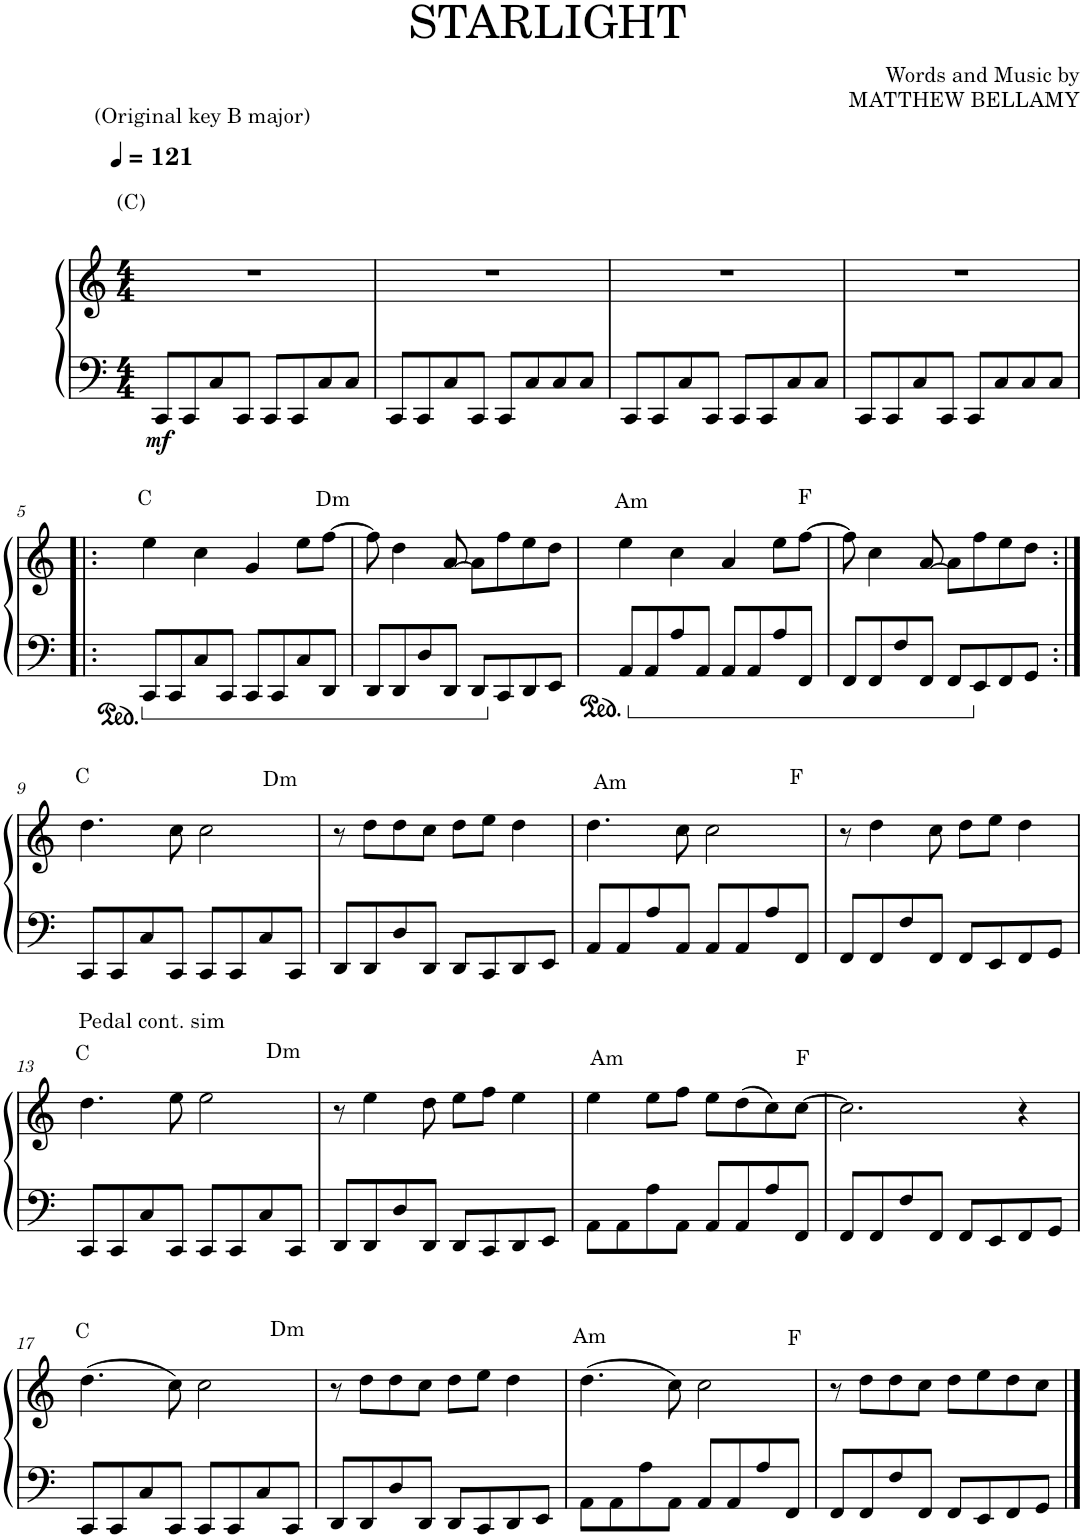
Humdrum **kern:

**kern	**kern	**dynam
*part1	*part1	*part1
*staff2	*staff1	*staff1/2
*I"Piano	*	*
*I'Pno.	*	*
*clefF4	*clefG2	*
*k[]	*k[]	*
*M4/4	*M4/4	*
*MM121	*MM121	*
=1	=1	=1
!	!LO:TX:a:t=(Original key B major)	!
!	!LO:TX:a:t=(C)	!
!	!	!LO:DY:b=2
8CC/L	1r	mf
8CC/	.	.
8C/	.	.
8CC/J	.	.
8CC/L	.	.
8CC/	.	.
8C/	.	.
8C/J	.	.
=2	=2	=2
8CC/L	1r	.
8CC/	.	.
8C/	.	.
8CC/J	.	.
8CC/L	.	.
8C/	.	.
8C/	.	.
8C/J	.	.
=3	=3	=3
8CC/L	1r	.
8CC/	.	.
8C/	.	.
8CC/J	.	.
8CC/L	.	.
8CC/	.	.
8C/	.	.
8C/J	.	.
=4	=4	=4
8CC/L	1r	.
8CC/	.	.
8C/	.	.
8CC/J	.	.
8CC/L	.	.
8C/	.	.
8C/	.	.
8C/J	.	.
!!LO:LB:g=z
=5!|:	=5!|:	=5!|:
!	!LO:TX:a:t=C	!
8CC/L	4ee\	.
8CC/	.	.
8C/	4cc\	.
8CC/J	.	.
8CC/L	4g/	.
8CC/	.	.
8C/	8ee\L	.
!	!LO:TX:a:t=Dm	!
8DD/J	[8ff\J	.
=6	=6	=6
8DD/L	8ff\]	.
8DD/	4dd\	.
8D/	.	.
8DD/J	[8a/	.
8DD/L	8a\L]	.
8CC/	8ff\	.
8DD/	8ee\	.
8EE/J	8dd\J	.
=7	=7	=7
!	!LO:TX:a:t=Am	!
8AA/L	4ee\	.
8AA/	.	.
8A/	4cc\	.
8AA/J	.	.
8AA/L	4a/	.
8AA/	.	.
8A/	8ee\L	.
!	!LO:TX:a:t=F	!
8FF/J	[8ff\J	.
=8	=8	=8
8FF/L	8ff\]	.
8FF/	4cc\	.
8F/	.	.
8FF/J	[8a/	.
8FF/L	8a\L]	.
8EE/	8ff\	.
8FF/	8ee\	.
8GG/J	8dd\J	.
!!LO:LB:g=z
=9:|!	=9:|!	=9:|!
!	!LO:TX:a:t=C	!
!LO:TX:b:t=Pedal cont. sim	!	!
8CC/L	4.dd\	.
8CC/	.	.
8C/	.	.
8CC/J	8cc\	.
8CC/L	2cc\	.
8CC/	.	.
8C/	.	.
8CC/J	.	.
=10	=10	=10
8DD/L	8r	.
!	!LO:TX:a:t=Dm	!
8DD/	8dd\L	.
8D/	8dd\	.
8DD/J	8cc\J	.
8DD/L	8dd\L	.
8CC/	8ee\J	.
8DD/	4dd\	.
8EE/J	.	.
=11	=11	=11
8AA/L	4.dd\	.
8AA/	.	.
8A/	.	.
8AA/J	8cc\	.
!	!LO:TX:a:t=Am	!
8AA/L	2cc\	.
8AA/	.	.
8A/	.	.
8FF/J	.	.
=12	=12	=12
!	!LO:TX:a:t=F	!
8FF/L	8r	.
8FF/	4dd\	.
8F/	.	.
8FF/J	8cc\	.
8FF/L	8dd\L	.
8EE/	8ee\J	.
8FF/	4dd\	.
8GG/J	.	.
!!LO:LB:g=z
=13	=13	=13
!	!LO:TX:a:t=C	!
8CC/L	4.dd\	.
8CC/	.	.
8C/	.	.
8CC/J	8ee\	.
8CC/L	2ee\	.
8CC/	.	.
8C/	.	.
8CC/J	.	.
=14	=14	=14
8DD/L	8r	.
!	!LO:TX:a:t=Dm	!
8DD/	4ee\	.
8D/	.	.
8DD/J	8dd\	.
8DD/L	8ee\L	.
8CC/	8ff\J	.
8DD/	4ee\	.
8EE/J	.	.
=15	=15	=15
8AA\L	4ee\	.
8AA\	.	.
8A\	8ee\L	.
8AA\J	8ff\J	.
!	!LO:TX:a:t=Am	!
8AA/L	8ee\L	.
8AA/	(8dd\	.
8A/	8cc\)	.
8FF/J	[8cc\J	.
=16	=16	=16
!	!LO:TX:a:t=F	!
8FF/L	2.cc\]	.
8FF/	.	.
8F/	.	.
8FF/J	.	.
8FF/L	.	.
8EE/	.	.
8FF/	4r	.
8GG/J	.	.
!!LO:LB:g=z
=17	=17	=17
!	!LO:TX:a:t=C	!
8CC/L	(4.dd\	.
8CC/	.	.
8C/	.	.
8CC/J	8cc\)	.
8CC/L	2cc\	.
8CC/	.	.
8C/	.	.
8CC/J	.	.
=18	=18	=18
8DD/L	8r	.
!	!LO:TX:a:t=Dm	!
8DD/	8dd\L	.
8D/	8dd\	.
8DD/J	8cc\J	.
8DD/L	8dd\L	.
8CC/	8ee\J	.
8DD/	4dd\	.
8EE/J	.	.
=19	=19	=19
!	!LO:TX:a:t=Am	!
8AA\L	(4.dd\	.
8AA\	.	.
8A\	.	.
8AA\J	8cc\)	.
8AA/L	2cc\	.
8AA/	.	.
8A/	.	.
8FF/J	.	.
=20	=20	=20
!	!LO:TX:a:t=F	!
8FF/L	8r	.
8FF/	8dd\L	.
8F/	8dd\	.
8FF/J	8cc\J	.
8FF/L	8dd\L	.
8EE/	8ee\	.
8FF/	8dd\	.
8GG/J	8cc\J	.
==	==	==
*-	*-	*-
